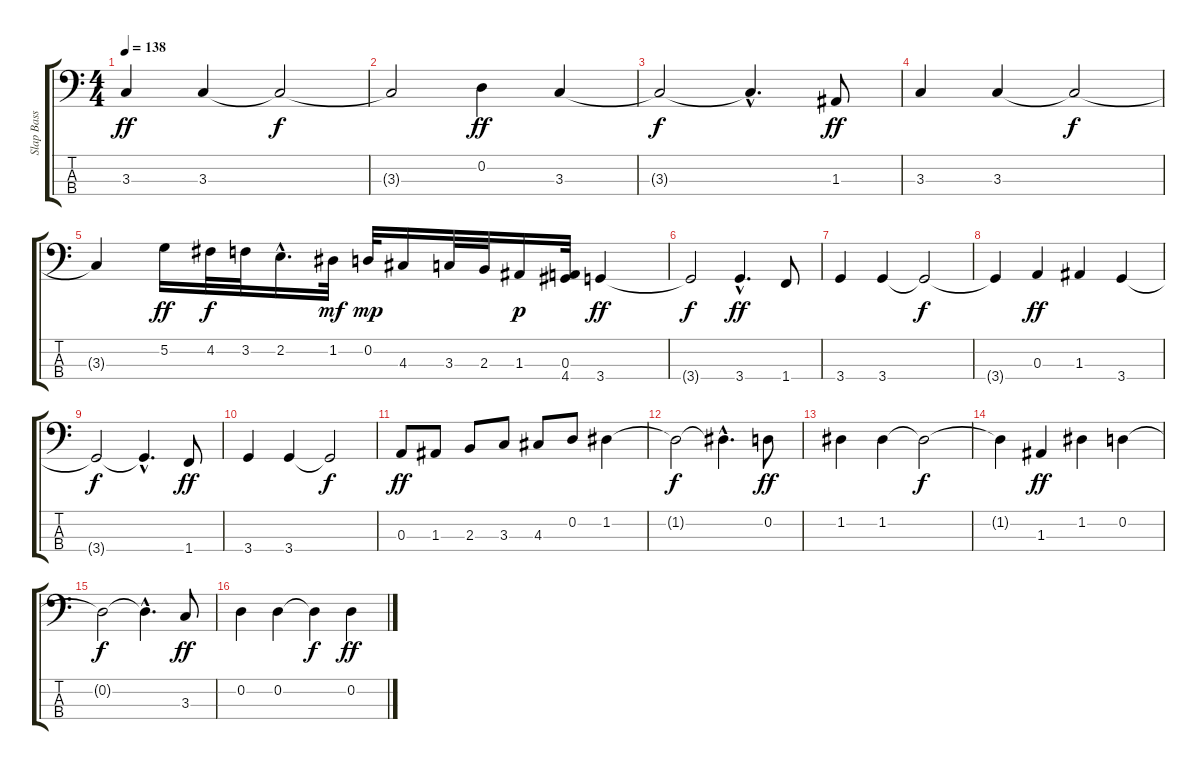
\track ("Slap Bass" "Slap Bass") {instrument slapbass1}
\staff {score tabs}
\tuning (G2 D2 A1 E1) {hide}
\ts (4 4)
\tempo 138
\clef f4
\ks c
3.3.4{dy ff} 3.3.4 3.3{t}.2{dy f} |
3.3{t}.2 0.2.4{dy ff} 3.3.4 |
3.3{t}.2{dy f} 3.3{hac t}.4{d} 1.3.8{dy ff} |
3.3.4 3.3.4 3.3{t}.2{dy f} |
3.3{t}.4 5.2.16{dy ff} 4.2.32{dy f} 3.2.32 2.2{hac}.16{d} 1.2.32{dy mf} 0.2.32{dy mp} 4.3.16 3.3.32 2.3.32 1.3.16{dy p} (0.3 4.4).32 3.4.4{dy ff} |
3.4{t}.2{dy f} 3.4{hac}.4{d dy ff} 1.4.8 |
3.4.4 3.4.4 3.4{t}.2{dy f} |
3.4{t}.4 0.3.4{dy ff} 1.3.4 3.4.4 |
3.4{t}.2{dy f} 3.4{hac t}.4{d} 1.4.8{dy ff} |
3.4.4 3.4.4 3.4{t}.2{dy f} |
0.3.8{dy ff} 1.3.8 2.3.8 3.3.8 4.3.8 0.2.8 1.2.4 |
1.2{t}.2{dy f} 1.2{hac t}.4{d} 0.2.8{dy ff} |
1.2.4 1.2.4 1.2{t}.2{dy f} |
1.2{t}.4 1.3.4{dy ff} 1.2.4 0.2.4 |
0.2{t}.2{dy f} 0.2{hac t}.4{d} 3.3.8{dy ff} |
0.2.4 0.2.4 0.2{t}.4{dy f} 0.2.4{dy ff}
